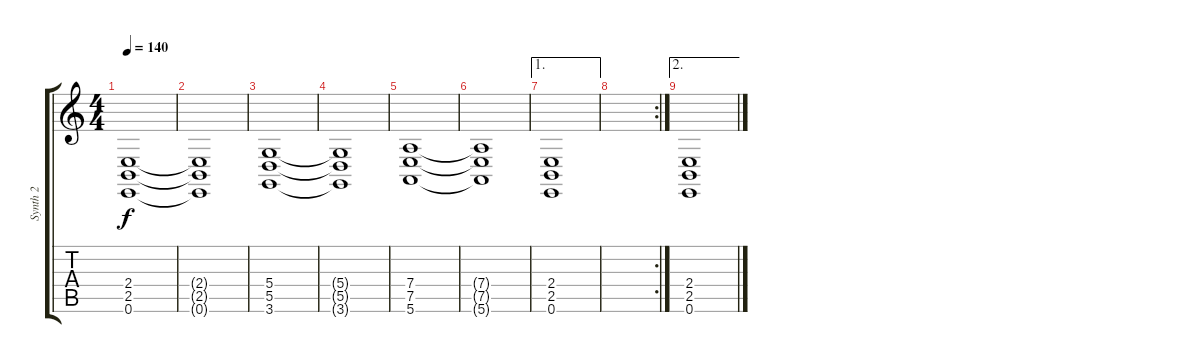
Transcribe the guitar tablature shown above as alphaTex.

\track ("Synth 2" "Synth 2") {instrument lead2sawtooth}
\staff {score tabs}
\tuning (E4 B3 G3 D3 A2 E2) {hide}
\ts (4 4)
\tempo 140
\clef g2
\ks c
(2.4 2.5 0.6).1{dy f} |
(2.4{t} 2.5{t} 0.6{t}).1 |
(5.4 5.5 3.6).1 |
(5.4{t} 5.5{t} 3.6{t}).1 |
(7.4 7.5 5.6).1 |
(7.4{t} 7.5{t} 5.6{t}).1 |
\ae 1
(2.4 2.5 0.6).1 |
\rc 2
|
\ae 2
(2.4 2.5 0.6).1
